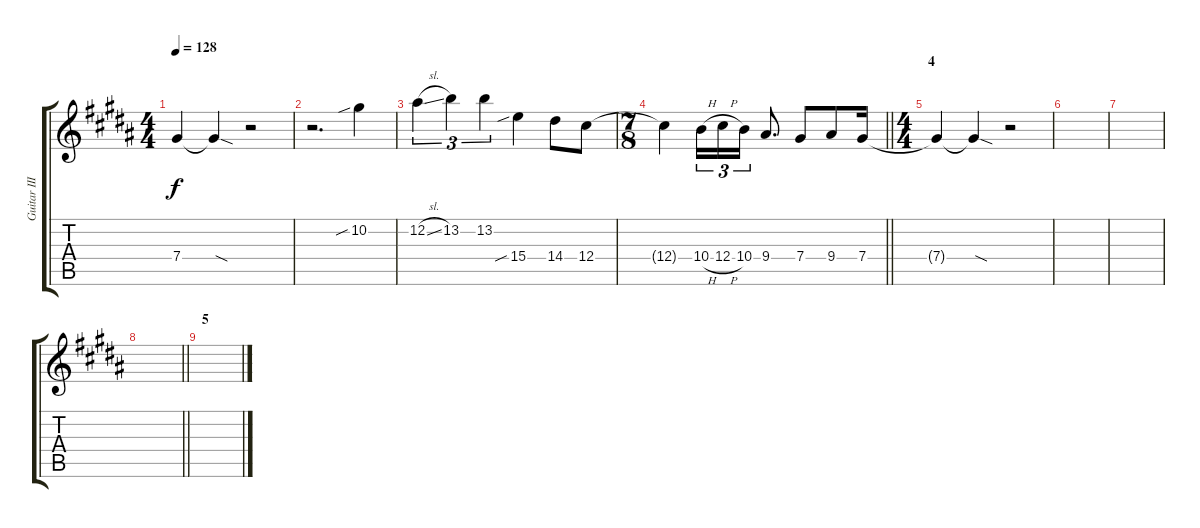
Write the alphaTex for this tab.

\track ("Guitar III" "Guitar III") {instrument overdrivenguitar}
\staff {score tabs}
\tuning (Eb4 Bb3 Gb3 Db3 Ab2 Db2) {hide}
\ts (4 4)
\tempo 128
\clef g2
\ks g#minor
7.4{t}.4{dy f} 7.4{sod t}.4 r.2 |
r.2{d} 10.2{sib}.4 |
12.2{sl}.4{tu (3 2)} 13.2.4{tu (3 2)} 13.2.4{tu (3 2)} 15.4{sib}.4 14.4.8 12.4.8 |
\ts (7 8)
\barLineRight lightlight
12.4{t}.4 10.4{h}.16{tu (3 2)} 12.4{h}.16{tu (3 2)} 10.4.16{tu (3 2)} 9.4.8{d} 7.4.8 9.4.8{beam merge} 7.4.16 |
\ts (4 4)
\section ("" "4")
7.4{t}.4 7.4{sod t}.4 r.2 |
|
|
\barLineRight lightlight
|
\section ("" "5")
